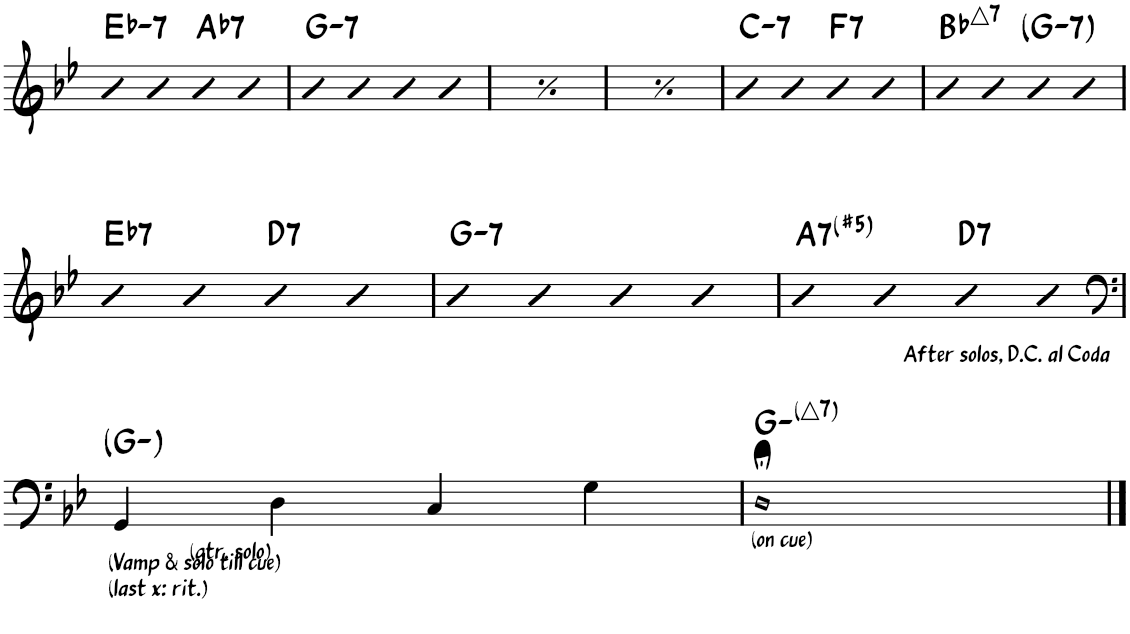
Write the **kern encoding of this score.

**kern	**harte
*part1	*part1
*staff1	*
*I"Piano	*
*I'Pno.	*
!!LO:PB:g=z
*clefG2	*
*k[b-e-]	*
*M4/4	*
*met(c)	*
=40	=40
!	!LO:H:kt=7
4b-	Eb:min7
4b-	.
!	!LO:H:kt=7
4b-	Ab:7
4b-	.
=41	=41
!	!LO:H:kt=7
4b-	G:min7
4b-	.
4b-	.
4b-	.
=42	=42
!	!LO:H:kt=7
4b-	G:min7
4b-	.
4b-	.
4b-	.
=43	=43
!	!LO:H:kt=7
4b-	G:min7
4b-	.
4b-	.
4b-	.
=44	=44
!	!LO:H:kt=7
4b-	C:min7
4b-	.
!	!LO:H:kt=7
4b-	F:7
4b-	.
=45	=45
!	!LO:H:kt=△
4b-	.
4b-	.
!	!LO:H:kt=7
4b-	G:min7
4b-	.
!!LO:LB:g=z
=46	=46
!	!LO:H:kt=7
4b-	Eb:7
4b-	.
!	!LO:H:kt=7
4b-	D:7
4b-	.
=47	=47
!	!LO:H:kt=7
4b-	G:min7
4b-	.
4b-	.
4b-	.
=48	=48
!	!LO:H:kt=7
4b-	A:(3,#5,b7)
4b-	.
!	!LO:H:kt=7
4b-	D:7
!LO:TX:b:t=After solos, D.C. al Coda	!
4b-	.
!!LO:LB:g=z
=49	=49
*clefF4	*
!LO:TX:b:t=(gtr. solo)	!
!LO:TX:b:t=(Vamp & solo till cue)	!
!LO:TX:b:t=(last x&colon; rit.)	!
4GG/	G:min
4D\	.
4C/	.
4G\	.
=50	=50
!LO:TX:b:t=(on cue)	!
!LO:N:head=open	!
1D;<	G:min
==	==
*-	*-
